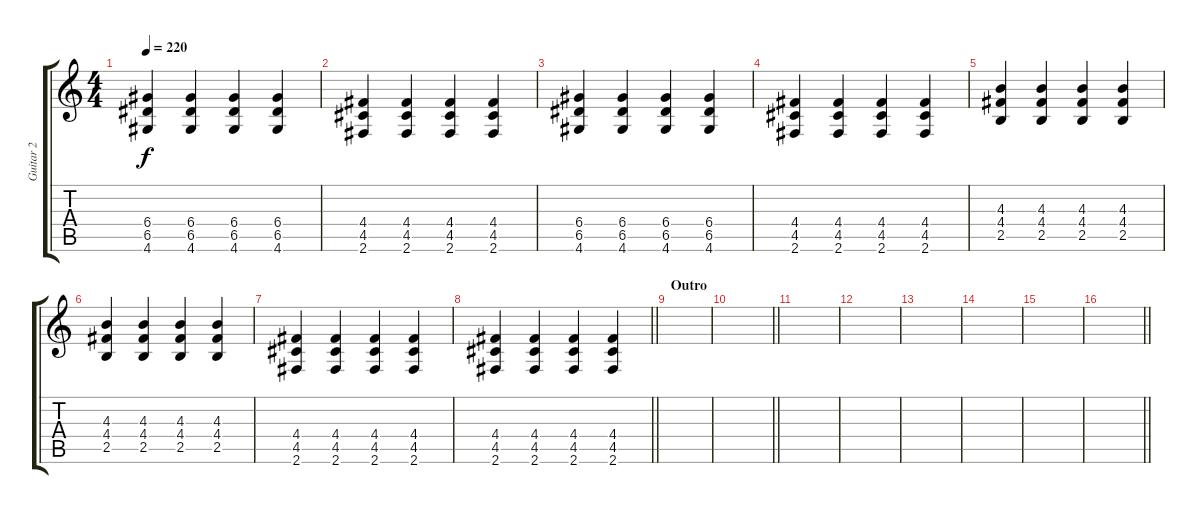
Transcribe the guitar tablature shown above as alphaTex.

\track ("Guitar 2" "Guitar 2") {instrument distortionguitar}
\staff {score tabs}
\tuning (E4 B3 G3 D3 A2 E2) {hide}
\ts (4 4)
\tempo 220
\clef g2
\ks c
(6.4 6.5 4.6).4{dy f} (6.4 6.5 4.6).4 (6.4 6.5 4.6).4 (6.4 6.5 4.6).4 |
(4.4 4.5 2.6).4 (4.4 4.5 2.6).4 (4.4 4.5 2.6).4 (4.4 4.5 2.6).4 |
(6.4 6.5 4.6).4 (6.4 6.5 4.6).4 (6.4 6.5 4.6).4 (6.4 6.5 4.6).4 |
(4.4 4.5 2.6).4 (4.4 4.5 2.6).4 (4.4 4.5 2.6).4 (4.4 4.5 2.6).4 |
(4.3 4.4 2.5).4 (4.3 4.4 2.5).4 (4.3 4.4 2.5).4 (4.3 4.4 2.5).4 |
(4.3 4.4 2.5).4 (4.3 4.4 2.5).4 (4.3 4.4 2.5).4 (4.3 4.4 2.5).4 |
(4.4 4.5 2.6).4 (4.4 4.5 2.6).4 (4.4 4.5 2.6).4 (4.4 4.5 2.6).4 |
\barLineRight lightlight
(4.4 4.5 2.6).4 (4.4 4.5 2.6).4 (4.4 4.5 2.6).4 (4.4 4.5 2.6).4 |
\section ("" "Outro")
|
\barLineRight lightlight
|
|
|
|
|
|
\barLineRight lightlight
